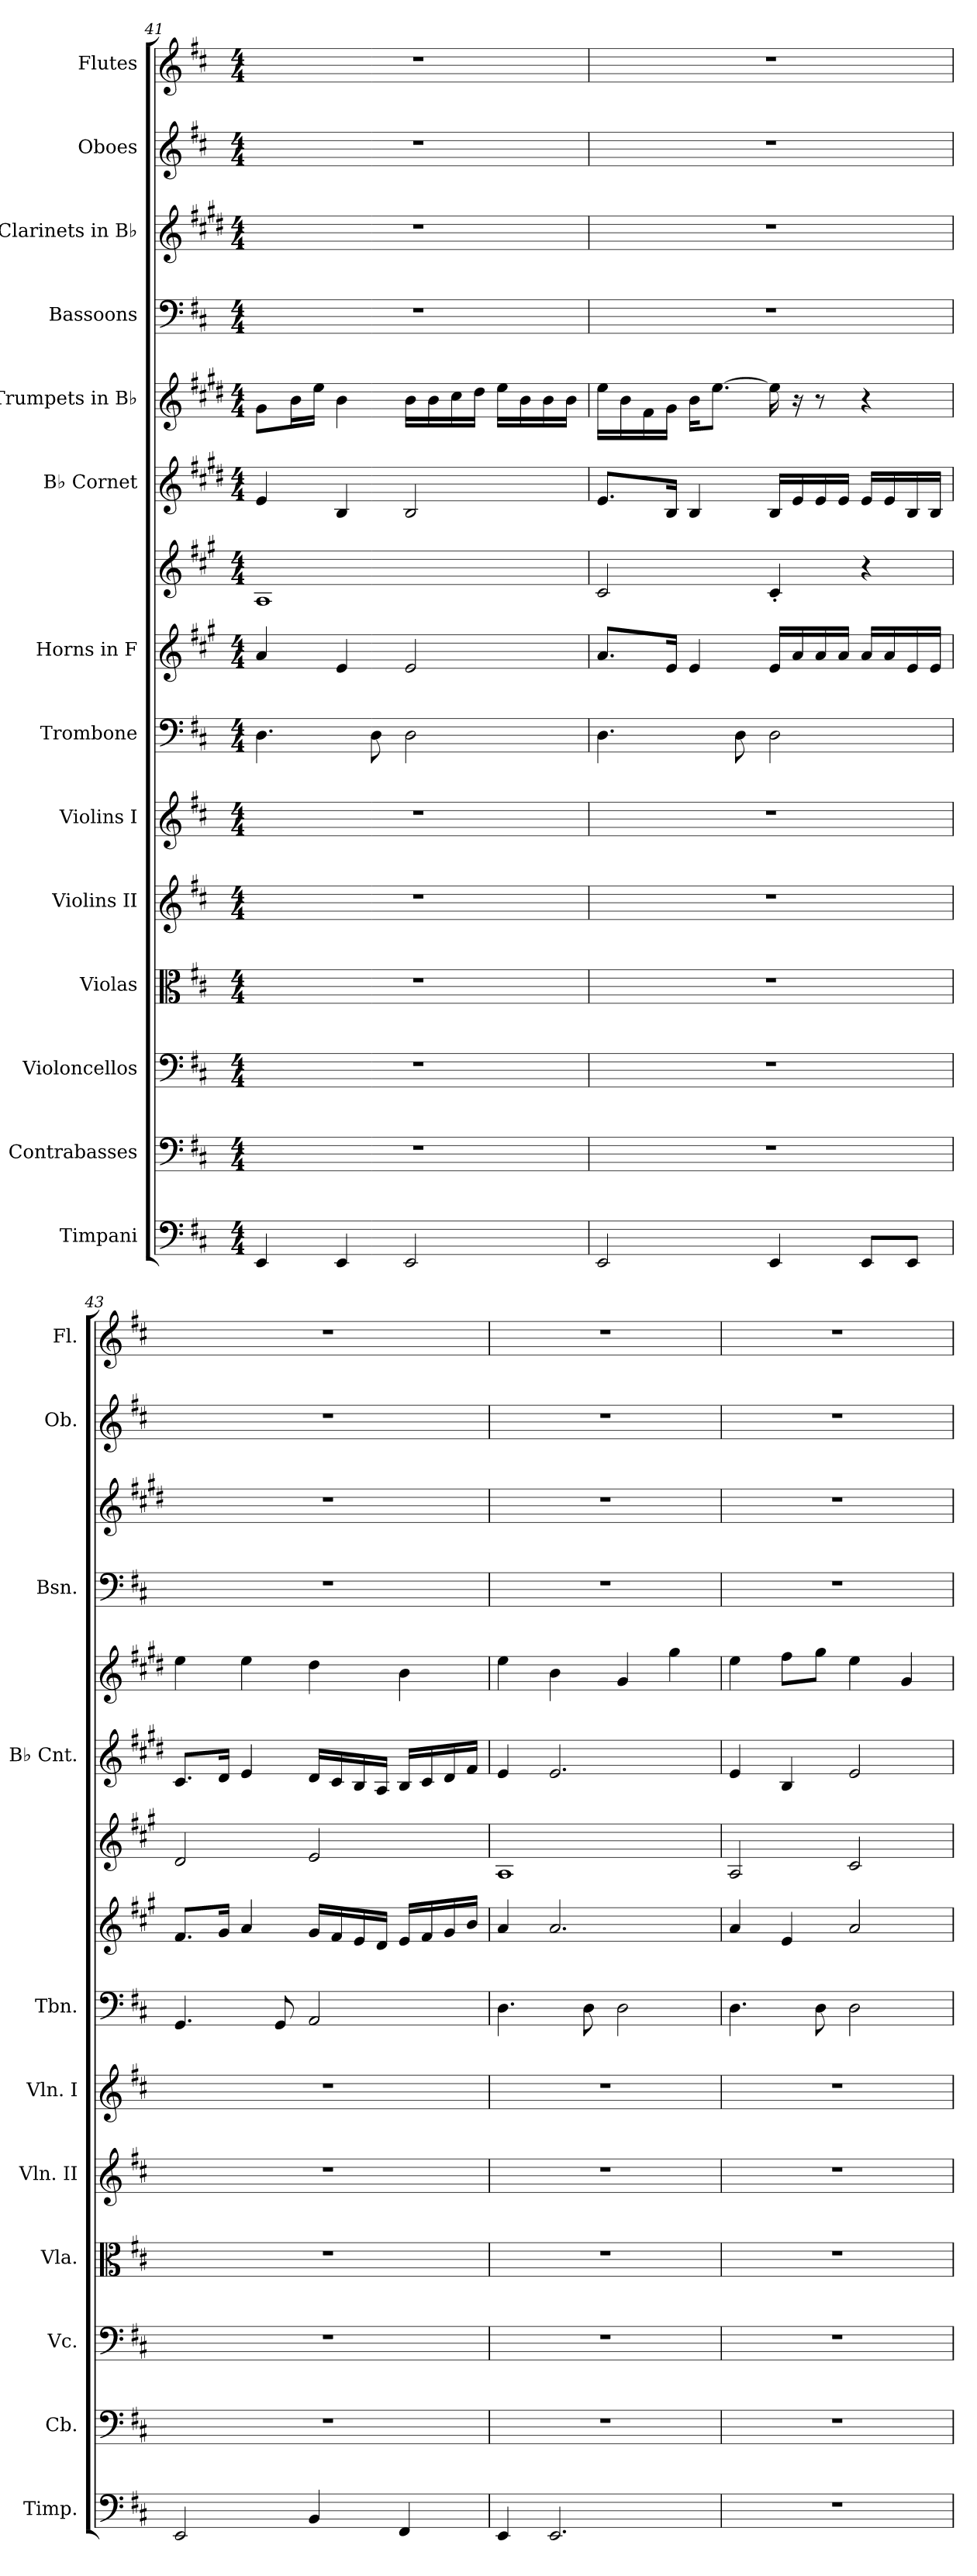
**kern	**kern	**kern	**kern	**kern	**kern	**kern	**kern	**kern	**kern	**kern	**kern	**kern	**kern	**kern
*part14	*part13	*part12	*part11	*part10	*part9	*part8	*part7	*part7	*part6	*part5	*part4	*part3	*part2	*part1
*staff15	*staff14	*staff13	*staff12	*staff11	*staff10	*staff9	*staff8	*staff7	*staff6	*staff5	*staff4	*staff3	*staff2	*staff1
*I"Timpani	*I"Contrabasses	*I"Violoncellos	*I"Violas	*I"Violins II	*I"Violins I	*I"Trombone	*I"Horns in F	*	*I"B♭ Cornet	*I"Trumpets in B♭	*I"Bassoons	*I"Clarinets in B♭	*I"Oboes	*I"Flutes
*I'Timp.	*I'Cb.	*I'Vc.	*I'Vla.	*I'Vln. II	*I'Vln. I	*I'Tbn.	*	*	*I'B♭ Cnt.	*	*I'Bsn.	*	*I'Ob.	*I'Fl.
*clefF4	*clefF4	*clefF4	*clefC3	*clefG2	*clefG2	*clefF4	*clefG2	*clefG2	*clefG2	*clefG2	*clefF4	*clefG2	*clefG2	*clefG2
*	*ITrd7c12	*	*	*	*	*	*ITrd4c7	*ITrd4c7	*ITrd1c2	*ITrd1c2	*	*ITrd1c2	*	*
*k[f#c#]	*k[f#c#]	*k[f#c#]	*k[f#c#]	*k[f#c#]	*k[f#c#]	*k[f#c#]	*k[f#c#]	*k[f#c#]	*k[f#c#]	*k[f#c#]	*k[f#c#]	*k[f#c#]	*k[f#c#]	*k[f#c#]
*M4/4	*M4/4	*M4/4	*M4/4	*M4/4	*M4/4	*M4/4	*M4/4	*M4/4	*M4/4	*M4/4	*M4/4	*M4/4	*M4/4	*M4/4
=41	=41	=41	=41	=41	=41	=41	=41	=41	=41	=41	=41	=41	=41	=41
4EE/	1r	1r	1r	1r	1r	4.D\	4d/	1D	4d/	8f#\L	1r	1r	1r	1r
.	.	.	.	.	.	.	.	.	.	16a\L	.	.	.	.
.	.	.	.	.	.	.	.	.	.	16dd\JJ	.	.	.	.
4EE/	.	.	.	.	.	.	4A/	.	4A/	4a\	.	.	.	.
.	.	.	.	.	.	8D\	.	.	.	.	.	.	.	.
2EE/	.	.	.	.	.	2D\	2A/	.	2A/	16a\LL	.	.	.	.
.	.	.	.	.	.	.	.	.	.	16a\	.	.	.	.
.	.	.	.	.	.	.	.	.	.	16b\	.	.	.	.
.	.	.	.	.	.	.	.	.	.	16cc#\JJ	.	.	.	.
.	.	.	.	.	.	.	.	.	.	16dd\LL	.	.	.	.
.	.	.	.	.	.	.	.	.	.	16a\	.	.	.	.
.	.	.	.	.	.	.	.	.	.	16a\	.	.	.	.
.	.	.	.	.	.	.	.	.	.	16a\JJ	.	.	.	.
!!LO:PB:g=z
=42	=42	=42	=42	=42	=42	=42	=42	=42	=42	=42	=42	=42	=42	=42
2EE/	1r	1r	1r	1r	1r	4.D\	8.d/L	2F#/	8.d/L	16dd\LL	1r	1r	1r	1r
.	.	.	.	.	.	.	.	.	.	16a\	.	.	.	.
.	.	.	.	.	.	.	.	.	.	16e\	.	.	.	.
.	.	.	.	.	.	.	16A/Jk	.	16A/Jk	16f#\JJ	.	.	.	.
.	.	.	.	.	.	.	4A/	.	4A/	16a\KL	.	.	.	.
.	.	.	.	.	.	.	.	.	.	[8.dd\J	.	.	.	.
.	.	.	.	.	.	8D\	.	.	.	.	.	.	.	.
4EE/	.	.	.	.	.	2D\	16A/LL	4F#'/	16A/LL	16dd\]	.	.	.	.
.	.	.	.	.	.	.	16d/	.	16d/	16r	.	.	.	.
.	.	.	.	.	.	.	16d/	.	16d/	8r	.	.	.	.
.	.	.	.	.	.	.	16d/JJ	.	16d/JJ	.	.	.	.	.
8EE/L	.	.	.	.	.	.	16d/LL	4r	16d/LL	4r	.	.	.	.
.	.	.	.	.	.	.	16d/	.	16d/	.	.	.	.	.
8EE/J	.	.	.	.	.	.	16A/	.	16A/	.	.	.	.	.
.	.	.	.	.	.	.	16A/JJ	.	16A/JJ	.	.	.	.	.
=43	=43	=43	=43	=43	=43	=43	=43	=43	=43	=43	=43	=43	=43	=43
2EE/	1r	1r	1r	1r	1r	4.GG/	8.B/L	2G/	8.B/L	4dd\	1r	1r	1r	1r
.	.	.	.	.	.	.	16c#/Jk	.	16c#/Jk	.	.	.	.	.
.	.	.	.	.	.	.	4d/	.	4d/	4dd\	.	.	.	.
.	.	.	.	.	.	8GG/	.	.	.	.	.	.	.	.
4BB/	.	.	.	.	.	2AA/	16c#/LL	2A/	16c#/LL	4cc#\	.	.	.	.
.	.	.	.	.	.	.	16B/	.	16B/	.	.	.	.	.
.	.	.	.	.	.	.	16A/	.	16A/	.	.	.	.	.
.	.	.	.	.	.	.	16G/JJ	.	16G/JJ	.	.	.	.	.
4FF#/	.	.	.	.	.	.	16A/LL	.	16A/LL	4a\	.	.	.	.
.	.	.	.	.	.	.	16B/	.	16B/	.	.	.	.	.
.	.	.	.	.	.	.	16c#/	.	16c#/	.	.	.	.	.
.	.	.	.	.	.	.	16e/JJ	.	16e/JJ	.	.	.	.	.
=44	=44	=44	=44	=44	=44	=44	=44	=44	=44	=44	=44	=44	=44	=44
4EE/	1r	1r	1r	1r	1r	4.D\	4d/	1D	4d/	4dd\	1r	1r	1r	1r
2.EE/	.	.	.	.	.	.	2.d/	.	2.d/	4a\	.	.	.	.
.	.	.	.	.	.	8D\	.	.	.	.	.	.	.	.
.	.	.	.	.	.	2D\	.	.	.	4f#/	.	.	.	.
.	.	.	.	.	.	.	.	.	.	4ff#\	.	.	.	.
=45	=45	=45	=45	=45	=45	=45	=45	=45	=45	=45	=45	=45	=45	=45
1r	1r	1r	1r	1r	1r	4.D\	4d/	2D/	4d/	4dd\	1r	1r	1r	1r
.	.	.	.	.	.	.	4A/	.	4A/	8ee\L	.	.	.	.
.	.	.	.	.	.	8D\	.	.	.	8ff#\J	.	.	.	.
.	.	.	.	.	.	2D\	2d/	2F#/	2d/	4dd\	.	.	.	.
.	.	.	.	.	.	.	.	.	.	4f#/	.	.	.	.
=	=	=	=	=	=	=	=	=	=	=	=	=	=	=
*-	*-	*-	*-	*-	*-	*-	*-	*-	*-	*-	*-	*-	*-	*-
